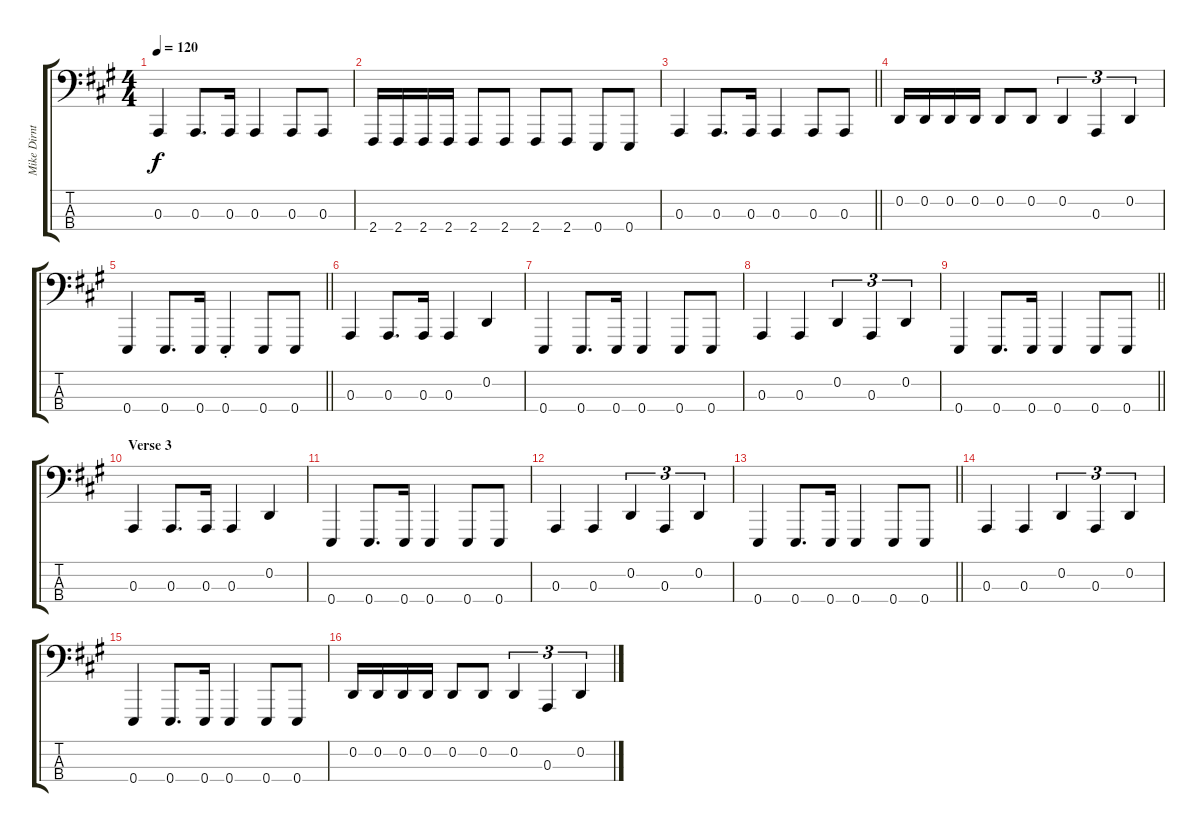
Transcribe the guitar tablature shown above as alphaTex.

\track ("Mike Dirnt (Bass)" "Mike Dirnt") {instrument acousticgrandpiano}
\staff {score tabs}
\tuning (G2 D2 A1 E1) {hide}
\ts (4 4)
\tempo 120
\clef f4
\ks a
0.3.4{dy f} 0.3.8{d} 0.3.16 0.3.4 0.3.8 0.3.8 |
2.4.16 2.4.16 2.4.16 2.4.16 2.4.8 2.4.8 2.4.8 2.4.8 0.4.8 0.4.8 |
\barLineRight lightlight
0.3.4 0.3.8{d} 0.3.16 0.3.4 0.3.8 0.3.8 |
0.2.16 0.2.16 0.2.16 0.2.16 0.2.8 0.2.8 0.2.4{tu (3 2)} 0.3.4{tu (3 2)} 0.2.4{tu (3 2)} |
\barLineRight lightlight
0.4.4 0.4.8{d} 0.4.16 0.4{st}.4 0.4.8 0.4.8 |
0.3.4 0.3.8{d} 0.3.16 0.3.4 0.2.4 |
0.4.4 0.4.8{d} 0.4.16 0.4.4 0.4.8 0.4.8 |
0.3.4 0.3.4 0.2.4{tu (3 2)} 0.3.4{tu (3 2)} 0.2.4{tu (3 2)} |
\barLineRight lightlight
0.4.4 0.4.8{d} 0.4.16 0.4.4 0.4.8 0.4.8 |
\section ("" "Verse 3")
0.3.4 0.3.8{d} 0.3.16 0.3.4 0.2.4 |
0.4.4 0.4.8{d} 0.4.16 0.4.4 0.4.8 0.4.8 |
0.3.4 0.3.4 0.2.4{tu (3 2)} 0.3.4{tu (3 2)} 0.2.4{tu (3 2)} |
\barLineRight lightlight
0.4.4 0.4.8{d} 0.4.16 0.4.4 0.4.8 0.4.8 |
0.3.4 0.3.4 0.2.4{tu (3 2)} 0.3.4{tu (3 2)} 0.2.4{tu (3 2)} |
0.4.4 0.4.8{d} 0.4.16 0.4.4 0.4.8 0.4.8 |
0.2.16 0.2.16 0.2.16 0.2.16 0.2.8 0.2.8 0.2.4{tu (3 2)} 0.3.4{tu (3 2)} 0.2.4{tu (3 2)}
